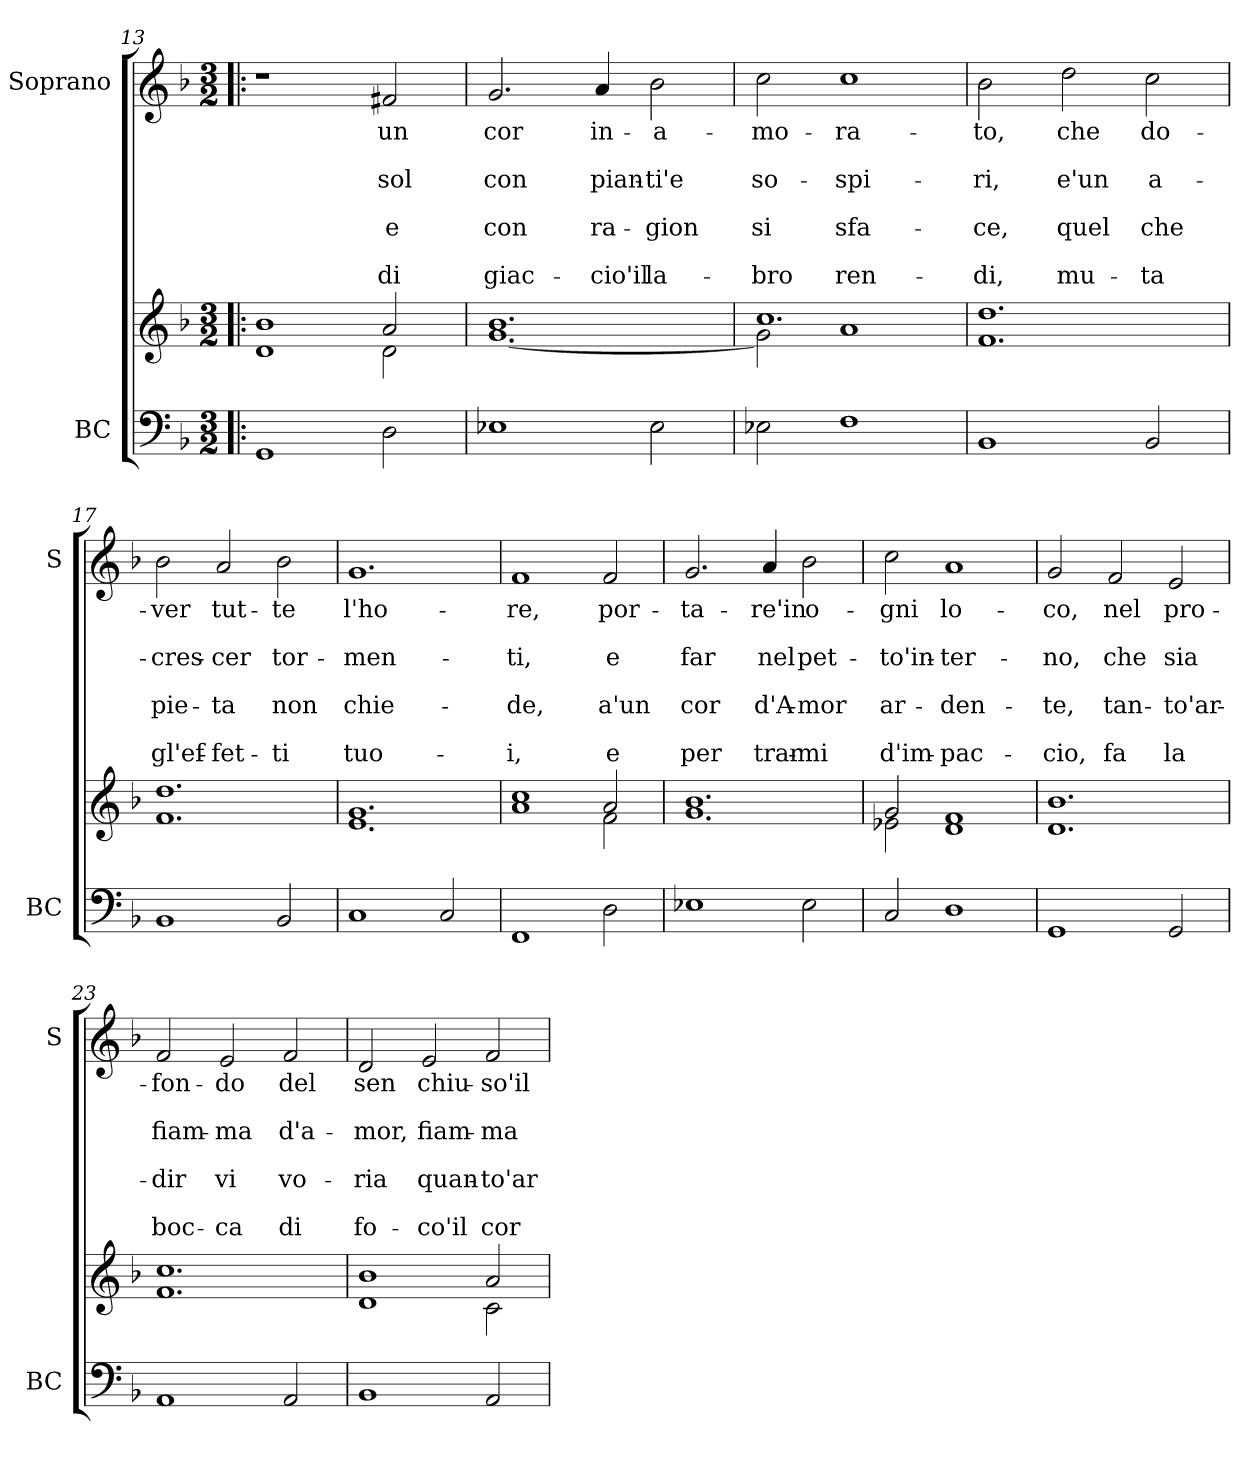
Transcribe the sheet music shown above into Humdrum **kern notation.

**kern	**kern	**kern	**text	**text	**text	**text	**text	**text	**text
*part2	*part2	*part1	*part1	*part1	*part1	*part1	*part1	*part1	*part1
*staff3	*staff2	*staff1	*staff1	*staff1	*staff1	*staff1	*staff1	*staff1	*staff1
*I"BC	*	*I"Soprano	*	*	*	*	*	*	*
*I'BC	*	*I'S	*	*	*	*	*	*	*
!!LO:PB:g=z
*clefF4	*clefG2	*clefG2	*	*	*	*	*	*	*
*k[b-]	*k[b-]	*k[b-]	*	*	*	*	*	*	*
*F:	*F:	*F:	*	*	*	*	*	*	*
*M3/2	*M3/2	*M3/2	*	*	*	*	*	*	*
=13!|:	=13!|:	=13!|:	=13!|:	=13!|:	=13!|:	=13!|:	=13!|:	=13!|:	=13!|:
*	*^	*	*	*	*	*	*	*	*
1GG	1b-	1d	1r	.	.	.	.	.	.	.
!	!	!	!	!LO:LY:b	!	!LO:LY:b	!	!LO:LY:b	!	!LO:LY:b
2D\	2a/	2d\	2f#X/	un	.	sol	.	e	.	di
=14	=14	=14	=14	=14	=14	=14	=14	=14	=14	=14
!	!	!	!	!LO:LY:b	!	!LO:LY:b	!	!LO:LY:b	!	!LO:LY:b
1E-X	1.b-	[<1.g	2.g/	cor	.	con	.	con	.	giac-
!	!	!	!	!LO:LY:b	!	!LO:LY:b	!	!LO:LY:b	!	!LO:LY:b
.	.	.	4a/	in-	.	pian-	.	ra-	.	-cio'il
!	!	!	!	!LO:LY:b	!	!LO:LY:b	!	!LO:LY:b	!	!LO:LY:b
2E-\	.	.	2b-\	-a-	.	-ti'e	.	-gion	.	la-
=15	=15	=15	=15	=15	=15	=15	=15	=15	=15	=15
!	!	!	!	!LO:LY:b	!	!LO:LY:b	!	!LO:LY:b	!	!LO:LY:b
2E-X\	1.cc	2g\]	2cc\	-mo-	.	so-	.	si	.	-bro
!	!	!	!	!LO:LY:b	!	!LO:LY:b	!	!LO:LY:b	!	!LO:LY:b
1F	.	1a	1cc	-ra-	.	-spi-	.	sfa-	.	ren-
=16	=16	=16	=16	=16	=16	=16	=16	=16	=16	=16
!	!	!	!	!LO:LY:b	!	!LO:LY:b	!	!LO:LY:b	!	!LO:LY:b
1BB-	1.dd	1.f	2b-\	-to,	.	-ri,	.	-ce,	.	-di,
!	!	!	!	!LO:LY:b	!	!LO:LY:b	!	!LO:LY:b	!	!LO:LY:b
.	.	.	2dd\	che	.	e'un	.	quel	.	mu-
!	!	!	!	!LO:LY:b	!	!LO:LY:b	!	!LO:LY:b	!	!LO:LY:b
2BB-/	.	.	2cc\	do-	.	a-	.	che	.	-ta
=17	=17	=17	=17	=17	=17	=17	=17	=17	=17	=17
!	!	!	!	!LO:LY:b	!	!LO:LY:b	!	!LO:LY:b	!	!LO:LY:b
1BB-	1.dd	1.f	2b-\	-ver	.	-cres-	.	pie-	.	gl'ef-
!	!	!	!	!LO:LY:b	!	!LO:LY:b	!	!LO:LY:b	!	!LO:LY:b
.	.	.	2a/	tut-	.	-cer	.	-ta	.	-fet-
!	!	!	!	!LO:LY:b	!	!LO:LY:b	!	!LO:LY:b	!	!LO:LY:b
2BB-/	.	.	2b-\	-te	.	tor-	.	non	.	-ti
=18	=18	=18	=18	=18	=18	=18	=18	=18	=18	=18
!	!	!	!	!LO:LY:b	!	!LO:LY:b	!	!LO:LY:b	!	!LO:LY:b
1C	1.g	1.e	1.g	l'ho-	.	-men-	.	chie-	.	tuo-
2C/	.	.	.	.	.	.	.	.	.	.
!!LO:LB:g=z
=19	=19	=19	=19	=19	=19	=19	=19	=19	=19	=19
!	!	!	!	!LO:LY:b	!	!LO:LY:b	!	!LO:LY:b	!	!LO:LY:b
1FF	1cc	1a	1f	-re,	.	-ti,	.	-de,	.	-i,
!	!	!	!	!LO:LY:b	!	!LO:LY:b	!	!LO:LY:b	!	!LO:LY:b
2D\	2a/	2f\	2f/	por-	.	e	.	a'un	.	e
=20	=20	=20	=20	=20	=20	=20	=20	=20	=20	=20
!	!	!	!	!LO:LY:b	!	!LO:LY:b	!	!LO:LY:b	!	!LO:LY:b
1E-X	1.b-	1.g	2.g/	-ta-	.	far	.	cor	.	per
!	!	!	!	!LO:LY:b	!	!LO:LY:b	!	!LO:LY:b	!	!LO:LY:b
.	.	.	4a/	-re'in	.	nel	.	d'A-	.	trar-
!	!	!	!	!LO:LY:b	!	!LO:LY:b	!	!LO:LY:b	!	!LO:LY:b
2E-\	.	.	2b-\	o-	.	pet-	.	-mor	.	-mi
=21	=21	=21	=21	=21	=21	=21	=21	=21	=21	=21
!	!	!	!	!LO:LY:b	!	!LO:LY:b	!	!LO:LY:b	!	!LO:LY:b
2C/	2g/	2e-X\	2cc\	-gni	.	-to'in-	.	ar-	.	d'im-
!	!	!	!	!LO:LY:b	!	!LO:LY:b	!	!LO:LY:b	!	!LO:LY:b
1D	1f	1d	1a	lo-	.	-ter-	.	-den-	.	-pac-
=22	=22	=22	=22	=22	=22	=22	=22	=22	=22	=22
!	!	!	!	!LO:LY:b	!	!LO:LY:b	!	!LO:LY:b	!	!LO:LY:b
1GG	1.b-	1.d	2g/	-co,	.	-no,	.	-te,	.	-cio,
!	!	!	!	!LO:LY:b	!	!LO:LY:b	!	!LO:LY:b	!	!LO:LY:b
.	.	.	2f/	nel	.	che	.	tan-	.	fa
!	!	!	!	!LO:LY:b	!	!LO:LY:b	!	!LO:LY:b	!	!LO:LY:b
2GG/	.	.	2e/	pro-	.	sia	.	-to'ar-	.	la
=23	=23	=23	=23	=23	=23	=23	=23	=23	=23	=23
!	!	!	!	!LO:LY:b	!	!LO:LY:b	!	!LO:LY:b	!	!LO:LY:b
1AA	1.cc	1.f	2f/	-fon-	.	fiam-	.	-dir	.	boc-
!	!	!	!	!LO:LY:b	!	!LO:LY:b	!	!LO:LY:b	!	!LO:LY:b
.	.	.	2e/	-do	.	-ma	.	vi	.	-ca
!	!	!	!	!LO:LY:b	!	!LO:LY:b	!	!LO:LY:b	!	!LO:LY:b
2AA/	.	.	2f/	del	.	d'a-	.	vo-	.	di
=24	=24	=24	=24	=24	=24	=24	=24	=24	=24	=24
!	!	!	!	!LO:LY:b	!	!LO:LY:b	!	!LO:LY:b	!	!LO:LY:b
1BB-	1b-	1d	2d/	sen	.	-mor,	.	-ria	.	fo-
!	!	!	!	!LO:LY:b	!	!LO:LY:b	!	!LO:LY:b	!	!LO:LY:b
.	.	.	2e/	chiu-	.	fiam-	.	quan-	.	-co'il
!	!	!	!	!LO:LY:b	!	!LO:LY:b	!	!LO:LY:b	!	!LO:LY:b
2AA/	2a/	2c\	2f/	-so'il	.	-ma	.	-to'ar-	.	cor
*	*v	*v	*	*	*	*	*	*	*	*
=	=	=	=	=	=	=	=	=	=
*-	*-	*-	*-	*-	*-	*-	*-	*-	*-
